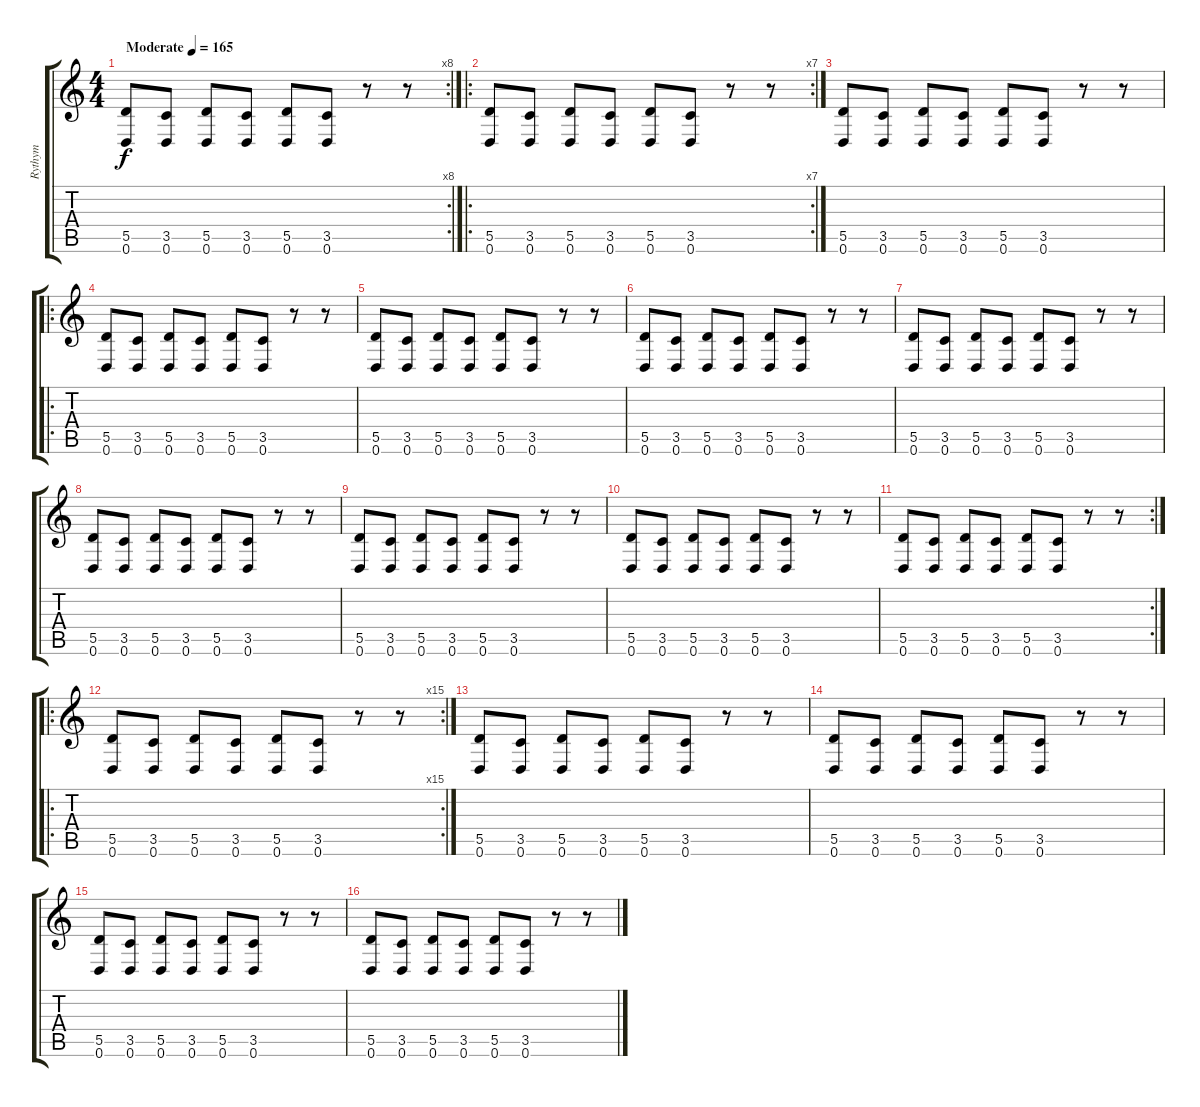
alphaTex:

\track ("Rythym" "Rythym") {instrument distortionguitar}
\staff {score tabs}
\tuning (E4 B3 G3 D3 A2 D2) {hide}
\rc 8
\ts (4 4)
\tempo (165 "Moderate")
\clef g2
\ks c
(5.5 0.6).8{dy f instrument distortionguitar} (3.5 0.6).8 (5.5 0.6).8 (3.5 0.6).8 (5.5 0.6).8 (3.5 0.6).8 r.8 r.8 |
\ro
\rc 7
(5.5 0.6).8 (3.5 0.6).8 (5.5 0.6).8 (3.5 0.6).8 (5.5 0.6).8 (3.5 0.6).8 r.8 r.8 |
(5.5 0.6).8 (3.5 0.6).8 (5.5 0.6).8 (3.5 0.6).8 (5.5 0.6).8 (3.5 0.6).8 r.8 r.8 |
\ro
(5.5 0.6).8 (3.5 0.6).8 (5.5 0.6).8 (3.5 0.6).8 (5.5 0.6).8 (3.5 0.6).8 r.8 r.8 |
(5.5 0.6).8 (3.5 0.6).8 (5.5 0.6).8 (3.5 0.6).8 (5.5 0.6).8 (3.5 0.6).8 r.8 r.8 |
(5.5 0.6).8 (3.5 0.6).8 (5.5 0.6).8 (3.5 0.6).8 (5.5 0.6).8 (3.5 0.6).8 r.8 r.8 |
(5.5 0.6).8 (3.5 0.6).8 (5.5 0.6).8 (3.5 0.6).8 (5.5 0.6).8 (3.5 0.6).8 r.8 r.8 |
(5.5 0.6).8 (3.5 0.6).8 (5.5 0.6).8 (3.5 0.6).8 (5.5 0.6).8 (3.5 0.6).8 r.8 r.8 |
(5.5 0.6).8 (3.5 0.6).8 (5.5 0.6).8 (3.5 0.6).8 (5.5 0.6).8 (3.5 0.6).8 r.8 r.8 |
(5.5 0.6).8 (3.5 0.6).8 (5.5 0.6).8 (3.5 0.6).8 (5.5 0.6).8 (3.5 0.6).8 r.8 r.8 |
\rc 2
(5.5 0.6).8 (3.5 0.6).8 (5.5 0.6).8 (3.5 0.6).8 (5.5 0.6).8 (3.5 0.6).8 r.8 r.8 |
\ro
\rc 15
(5.5 0.6).8 (3.5 0.6).8 (5.5 0.6).8 (3.5 0.6).8 (5.5 0.6).8 (3.5 0.6).8 r.8 r.8 |
(5.5 0.6).8 (3.5 0.6).8 (5.5 0.6).8 (3.5 0.6).8 (5.5 0.6).8 (3.5 0.6).8 r.8 r.8 |
(5.5 0.6).8 (3.5 0.6).8 (5.5 0.6).8 (3.5 0.6).8 (5.5 0.6).8 (3.5 0.6).8 r.8 r.8 |
(5.5 0.6).8 (3.5 0.6).8 (5.5 0.6).8 (3.5 0.6).8 (5.5 0.6).8 (3.5 0.6).8 r.8 r.8 |
(5.5 0.6).8 (3.5 0.6).8 (5.5 0.6).8 (3.5 0.6).8 (5.5 0.6).8 (3.5 0.6).8 r.8 r.8
